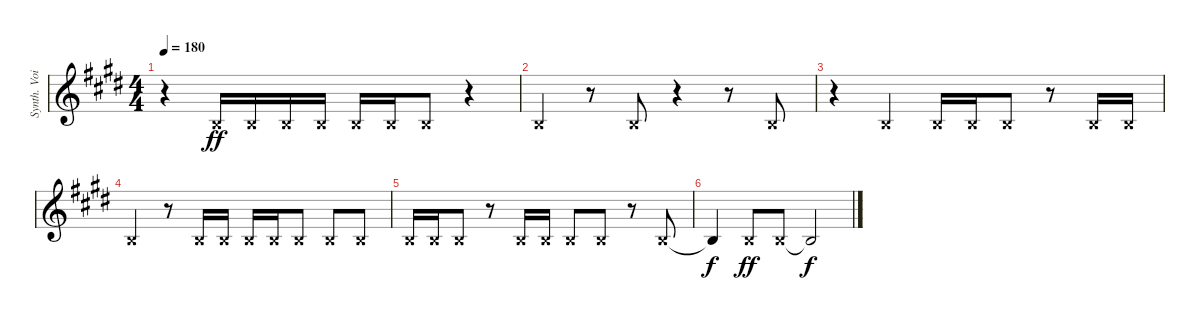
\track ("Synth. Voice" "Synth. Voi") {instrument lead6voice}
\staff {score}
\tuning (E4 B3 G3 D3 A2 E2) {hide}
\ts (4 4)
\tempo 180
\clef g2
\ks e
r.4{dy ff} 0.2{x}.16 0.2{x}.16 0.2{x}.16 0.2{x}.16 0.2{x}.16 0.2{x}.16 0.2{x}.8 r.4 |
0.2{x}.4 r.8 0.2{x}.8 r.4 r.8 0.2{x}.8 |
r.4 0.2{x}.4 0.2{x}.16 0.2{x}.16 0.2{x}.8 r.8 0.2{x}.16 0.2{x}.16 |
0.2{x}.4 r.8 0.2{x}.16 0.2{x}.16 0.2{x}.16 0.2{x}.16 0.2{x}.8 0.2{x}.8 0.2{x}.8 |
0.2{x}.16 0.2{x}.16 0.2{x}.8 r.8 0.2{x}.16 0.2{x}.16 0.2{x}.8 0.2{x}.8 r.8 0.2{x}.8 |
0.2{t}.4{dy f} 0.2{x}.8{dy ff} 0.2{x}.8 0.2{t}.2{dy f}
